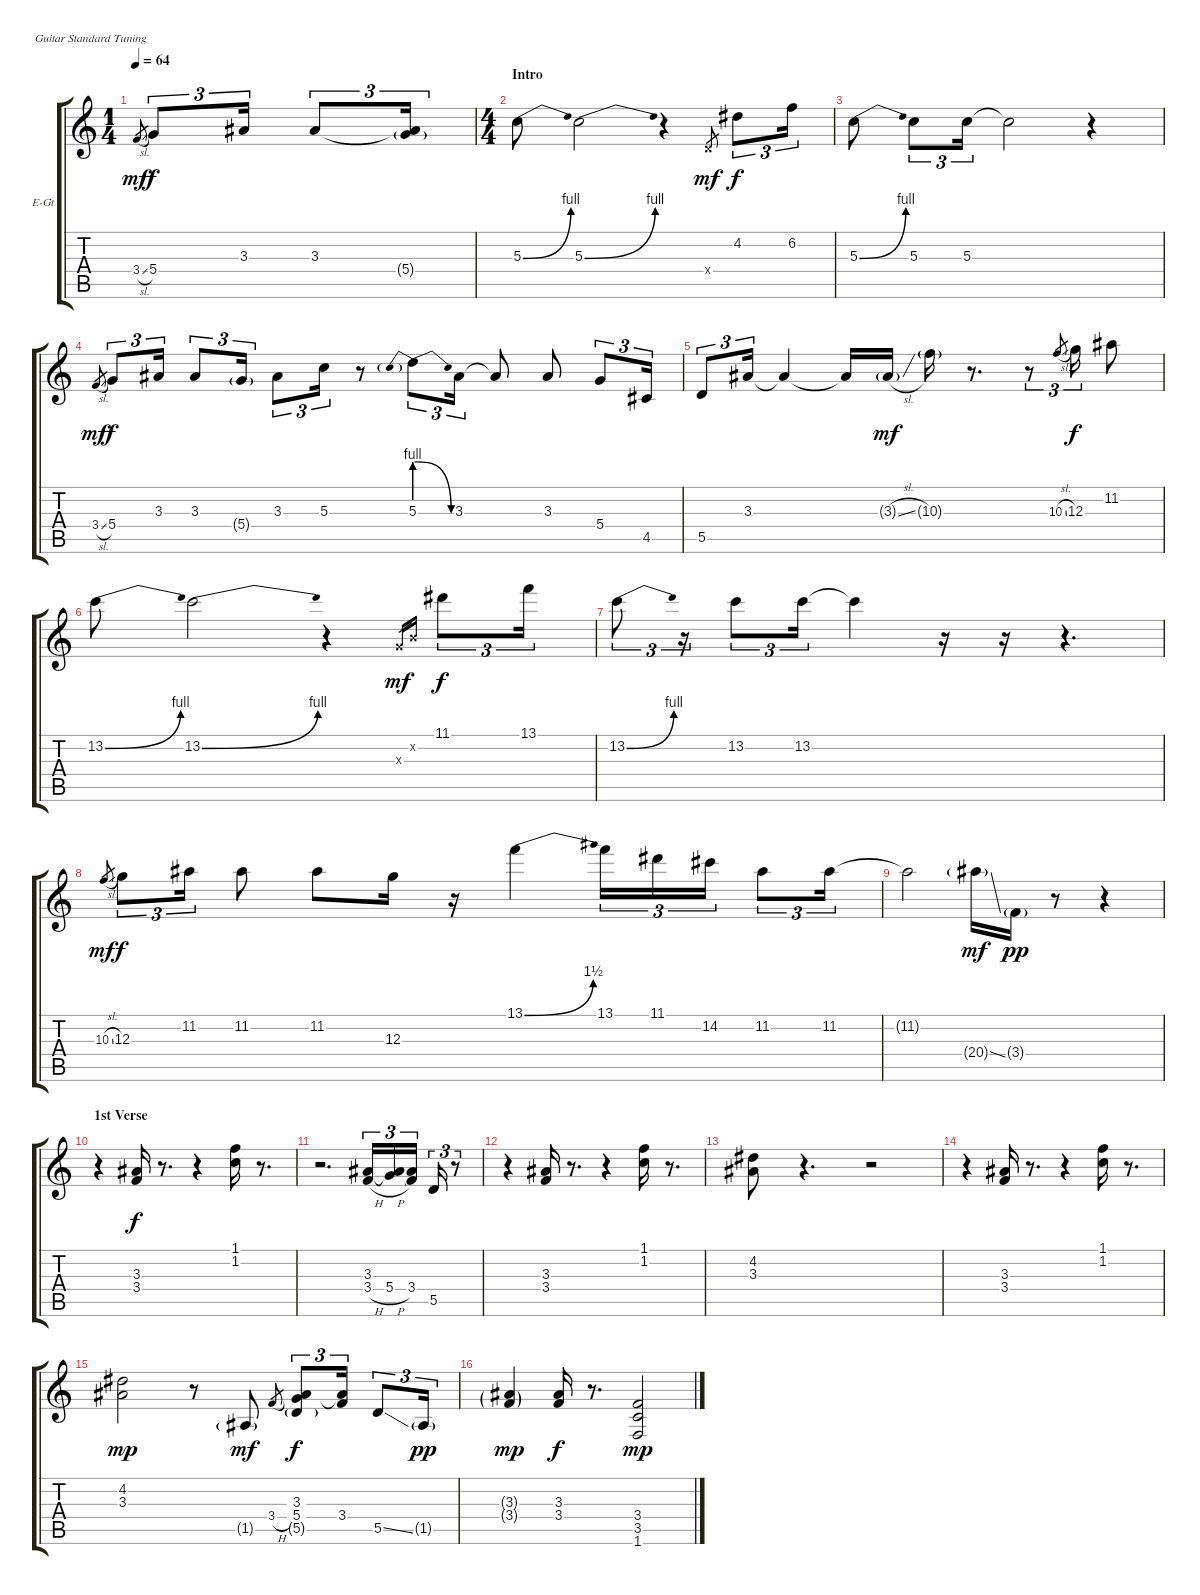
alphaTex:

\bracketExtendMode groupsimilarinstruments
\firstSystemTrackNameOrientation horizontal
\otherSystemsTrackNameOrientation horizontal
\track ("Guitar 1 - rhythm" "E-Gt") {instrument overdrivenguitar}
\staff {score tabs}
\tuning (E4 B3 G3 D3 A2 E2)
\ts (1 4)
\tempo 64
\clef g2
\ks c
3.4{sl}.8{gr dy mf instrument overdrivenguitar} 5.4.8{tu (3 2) dy f} 3.3.16{tu (3 2)} 3.3.8{tu (3 2)} (3.3{t} 5.4{g}).16{tu (3 2)} |
\ts (4 4)
\section ("" "Intro")
5.3{be (bend 0 0 29.4 4)}.8 5.3{be (bend 0 0 45 4)}.2 r.4 0.4{x}.8{gr dy mf} 4.2.8{tu (3 2) dy f} 6.2.16{tu (3 2)} |
5.3{be (bend 0 0 60 4)}.8 5.3.8{tu (3 2)} 5.3.16{tu (3 2)} 5.3{t}.2 r.4 |
3.4{sl}.8{gr dy mf} 5.4.8{tu (3 2) dy f} 3.3.16{tu (3 2)} 3.3.8{tu (3 2)} 5.4{g}.16{tu (3 2)} 3.3.8{tu (3 2)} 5.3.16{tu (3 2)} r.8 5.3{be (prebendrelease 0 4 59.4 0)}.8{tu (3 2)} 3.3.16{tu (3 2)} 3.3{t}.8 3.3.8 5.4.8{tu (3 2)} 4.5.16{tu (3 2)} |
5.5.8{tu (3 2)} 3.3.16{tu (3 2)} 3.3{t}.4 3.3{t}.16 3.3{sl g}.16{dy mf} 10.3{g}.16 r.8{d} r.8{tu (3 2)} 10.3{sl}.8{gr} 12.3.16{tu (3 2) dy f} 11.2.8 |
13.2{be (bend 0 0 30.599999999999998 4)}.8 13.2{be (bend 0 0 45 4)}.2 r.4 0.3{x}.16{gr dy mf} 0.2{x}.16{gr} 11.1.8{tu (3 2) dy f} 13.1.16{tu (3 2)} |
13.2{be (bend 0 0 60 4)}.8{tu (3 2)} r.16{tu (3 2)} 13.2.8{tu (3 2)} 13.2.16{tu (3 2)} 13.2{t}.4 r.16 r.16 r.4{d} |
10.3{sl}.8{gr dy mf} 12.3.8{tu (3 2) dy f} 11.2.16{tu (3 2)} 11.2.8 11.2.8 12.3.16 r.16 13.1{be (bend 0 0 59.4 6)}.4 13.1.16{tu (3 2)} 11.1.16{tu (3 2)} 14.2.16{tu (3 2)} 11.2.8{tu (3 2)} 11.2.16{tu (3 2)} |
11.2{t}.2 20.4{ss g}.16{dy mf} 3.4{g}.16{dy pp} r.8 r.4 |
\section ("" "1st Verse")
r.4 (3.3 3.4).16{dy f} r.8{d} r.4 (1.1 1.2).16 r.8{d} |
r.2{d} (3.3 3.4{h}).16{tu (3 2)} (5.4{h} 3.3{t}).16{tu (3 2)} (3.3{t} 3.4).16{tu (3 2)} 5.5.16{tu (3 2)} r.8{tu (3 2)} |
r.4 (3.3 3.4).16 r.8{d} r.4 (1.1 1.2).16 r.8{d} |
(4.2 3.3).8 r.4{d} r.2 |
r.4 (3.3 3.4).16 r.8{d} r.4 (1.1 1.2).16 r.8{d} |
(4.2 3.3).2{dy mp} r.8 1.5{g}.8{dy mf} 3.4{h}.8{gr} (3.3 5.4 5.5{g}).8{tu (3 2) dy f} (3.3{t} 3.4).16{tu (3 2)} 5.5{ss}.8{tu (3 2)} 1.5{g}.16{tu (3 2) dy pp} |
(3.3{g} 3.4{g}).4{dy mp} (3.3 3.4).16{dy f} r.8{d} (3.4 3.5 1.6).2{dy mp}
